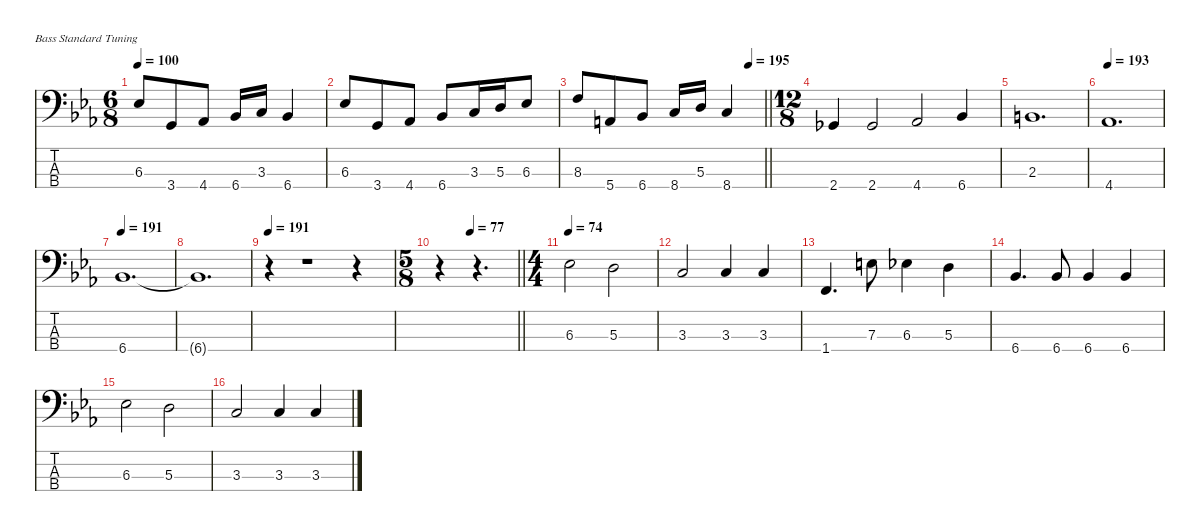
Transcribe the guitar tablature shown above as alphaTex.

\defaultSystemsLayout 4
\hideDynamics
\bracketExtendMode nobrackets
\singleTrackTrackNamePolicy hidden
\multiTrackTrackNamePolicy hidden
\firstSystemTrackNameMode fullname
\otherSystemsTrackNameOrientation horizontal
\track ("BASS" "s.guit.") {instrument acousticguitarsteel}
\staff {score tabs}
\tuning (G2 D2 A1 E1)
\ts (6 8)
\tempo 100
\clef f4
\ks eb
6.3{acc b}.8{dy f beam Up} 3.4{acc forcenatural}.8{beam Up} 4.4{acc b}.8{beam Up} 6.4{acc b}.16{beam Up} 3.3{acc forcenatural}.16{beam Up} 6.4{acc b}.4{beam Up} |
6.3{acc b}.8{beam Up} 3.4{acc forcenatural}.8{beam Up} 4.4{acc b}.8{beam Up} 6.4{acc b}.8{beam Up} 3.3{acc forcenatural}.16{beam Up} 5.3{acc forcenatural}.16{beam Up} 6.3{acc b}.8{beam Up} |
\tempo (195 0.916667)
\barLineRight lightlight
8.3{acc forcenatural}.8{beam Up} 5.4{acc forcenatural}.8{beam Up} 6.4{acc b}.8{beam Up} 8.4{acc forcenatural}.16{beam Up} 5.3{acc forcenatural}.16{beam Up} 8.4{acc forcenatural}.4{beam Up} |
\ts (12 8)
\beaming (8 3 3 6)
2.4{acc b}.4{beam Up} 2.4{acc b}.2{beam Up} 4.4{acc b}.2{beam Up} 6.4{acc b}.4{beam Up} |
2.3{acc forcenatural}.1{d beam Up} |
\tempo 193
4.4{acc b}.1{d beam Up} |
\tempo 191
6.4{acc b}.1{d beam Up} |
6.4{t acc b}.1{d beam Up} |
\tempo 191
r.4{beam Down} r.1{beam Down} r.4{beam Down} |
\ts (5 8)
\beaming (8 3 2)
\tempo (77 0.4)
\barLineRight lightlight
r.4{beam Down} r.4{d beam Down} |
\ts (4 4)
\beaming (8 3 3 2)
\tempo 74
6.3{acc b}.2{beam Down} 5.3{acc forcenatural}.2{beam Down} |
3.3{acc forcenatural}.2{beam Up} 3.3{acc forcenatural}.4{beam Up} 3.3{acc forcenatural}.4{beam Up} |
1.4{acc forcenatural}.4{d beam Up} 7.3{acc forcenatural}.8{beam Down} 6.3{acc b}.4{beam Down} 5.3{acc forcenatural}.4{beam Down} |
6.4{acc b}.4{d beam Up} 6.4{acc b}.8{beam Up} 6.4{acc b}.4{beam Up} 6.4{acc b}.4{beam Up} |
6.3{acc b}.2{beam Down} 5.3{acc forcenatural}.2{beam Down} |
3.3{acc forcenatural}.2{beam Up} 3.3{acc forcenatural}.4{beam Up} 3.3{acc forcenatural}.4{beam Up}
